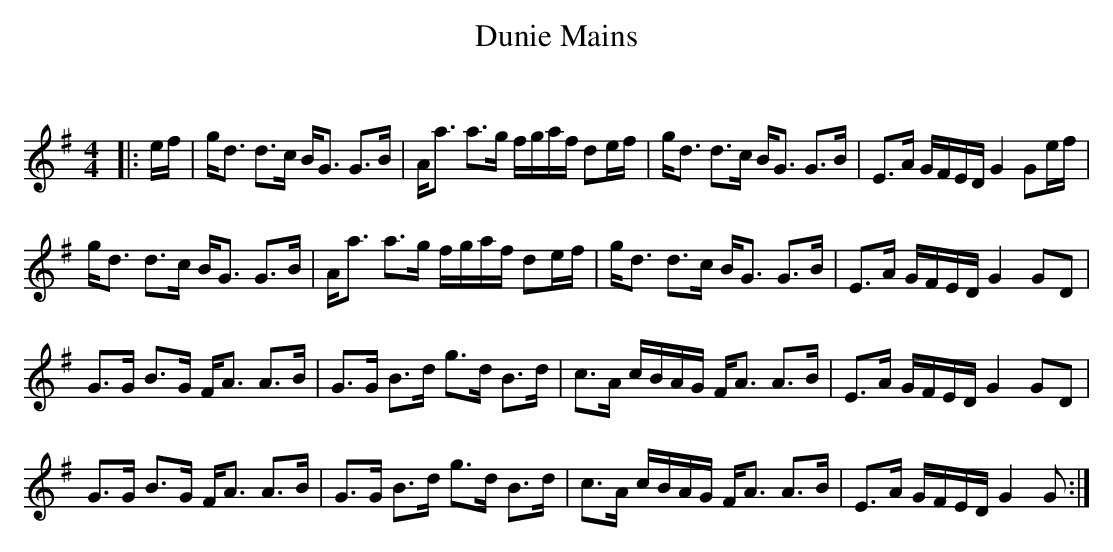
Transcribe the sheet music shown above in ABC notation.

X:1
T: Dunie Mains
C:
Q: 128
K:G
M:4/4
L:1/16
|:ef|gd3 d3c BG3 G3B|Aa3 a3g fgaf d2ef|gd3 d3c BG3 G3B|E3A GFED G4 G2ef|
gd3 d3c BG3 G3B|Aa3 a3g fgaf d2ef|gd3 d3c BG3 G3B|E3A GFED G4 G2D2|
G3G B3G FA3 A3B|G3G B3d g3d B3d|c3A cBAG FA3 A3B|E3A GFED G4 G2D2|
G3G B3G FA3 A3B|G3G B3d g3d B3d|c3A cBAG FA3 A3B|E3A GFED G4 G2:|
